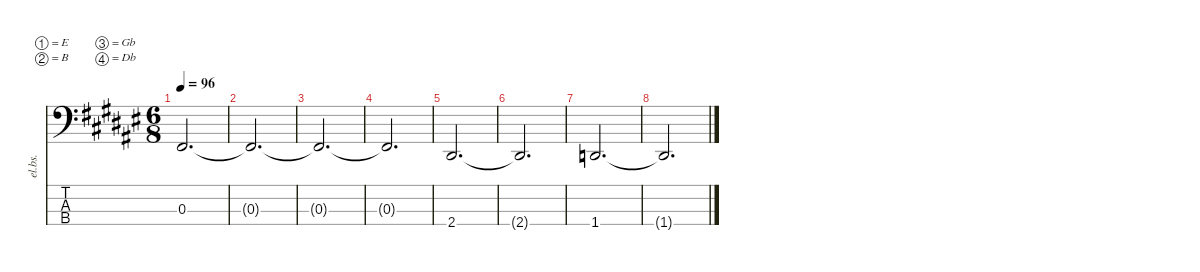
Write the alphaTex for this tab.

\defaultSystemsLayout 4
\hideDynamics
\bracketExtendMode nobrackets
\otherSystemsTrackNameOrientation horizontal
\track ("Electric Bass" "el.bs.") {instrument electricbassfinger}
\staff {score tabs}
\tuning (E2 B1 Gb1 Db1)
\ts (6 8)
\tempo 96
\clef f4
\ks f#
0.3{acc #}.2{d dy mf beam Up} |
0.3{t acc #}.2{d beam Up} |
0.3{t acc #}.2{d beam Up} |
0.3{t acc #}.2{d beam Up} |
2.4{acc #}.2{d beam Up} |
2.4{t acc #}.2{d beam Up} |
1.4{acc forcenatural}.2{d beam Up} |
1.4{t acc forcenatural}.2{d beam Up}
